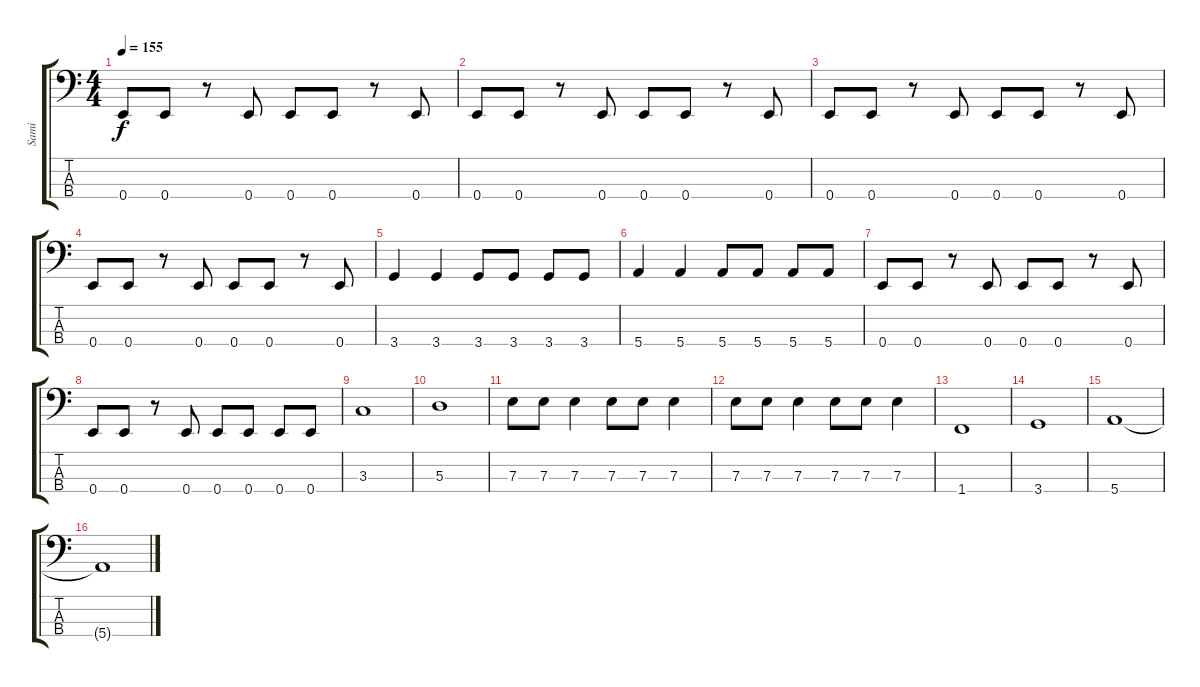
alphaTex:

\track ("Sami" "Sami") {instrument electricbasspick}
\staff {score tabs}
\tuning (G2 D2 A1 E1) {hide}
\ts (4 4)
\tempo 155
\clef f4
\ks c
0.4.8{dy f} 0.4.8 r.8 0.4.8 0.4.8 0.4.8 r.8 0.4.8 |
0.4.8 0.4.8 r.8 0.4.8 0.4.8 0.4.8 r.8 0.4.8 |
0.4.8 0.4.8 r.8 0.4.8 0.4.8 0.4.8 r.8 0.4.8 |
0.4.8 0.4.8 r.8 0.4.8 0.4.8 0.4.8 r.8 0.4.8 |
3.4.4 3.4.4 3.4.8 3.4.8 3.4.8 3.4.8 |
5.4.4 5.4.4 5.4.8 5.4.8 5.4.8 5.4.8 |
0.4.8 0.4.8 r.8 0.4.8 0.4.8 0.4.8 r.8 0.4.8 |
0.4.8 0.4.8 r.8 0.4.8 0.4.8 0.4.8 0.4.8 0.4.8 |
3.3.1 |
5.3.1 |
7.3.8 7.3.8 7.3.4 7.3.8 7.3.8 7.3.4 |
7.3.8 7.3.8 7.3.4 7.3.8 7.3.8 7.3.4 |
1.4.1 |
3.4.1 |
5.4.1 |
5.4{t}.1
